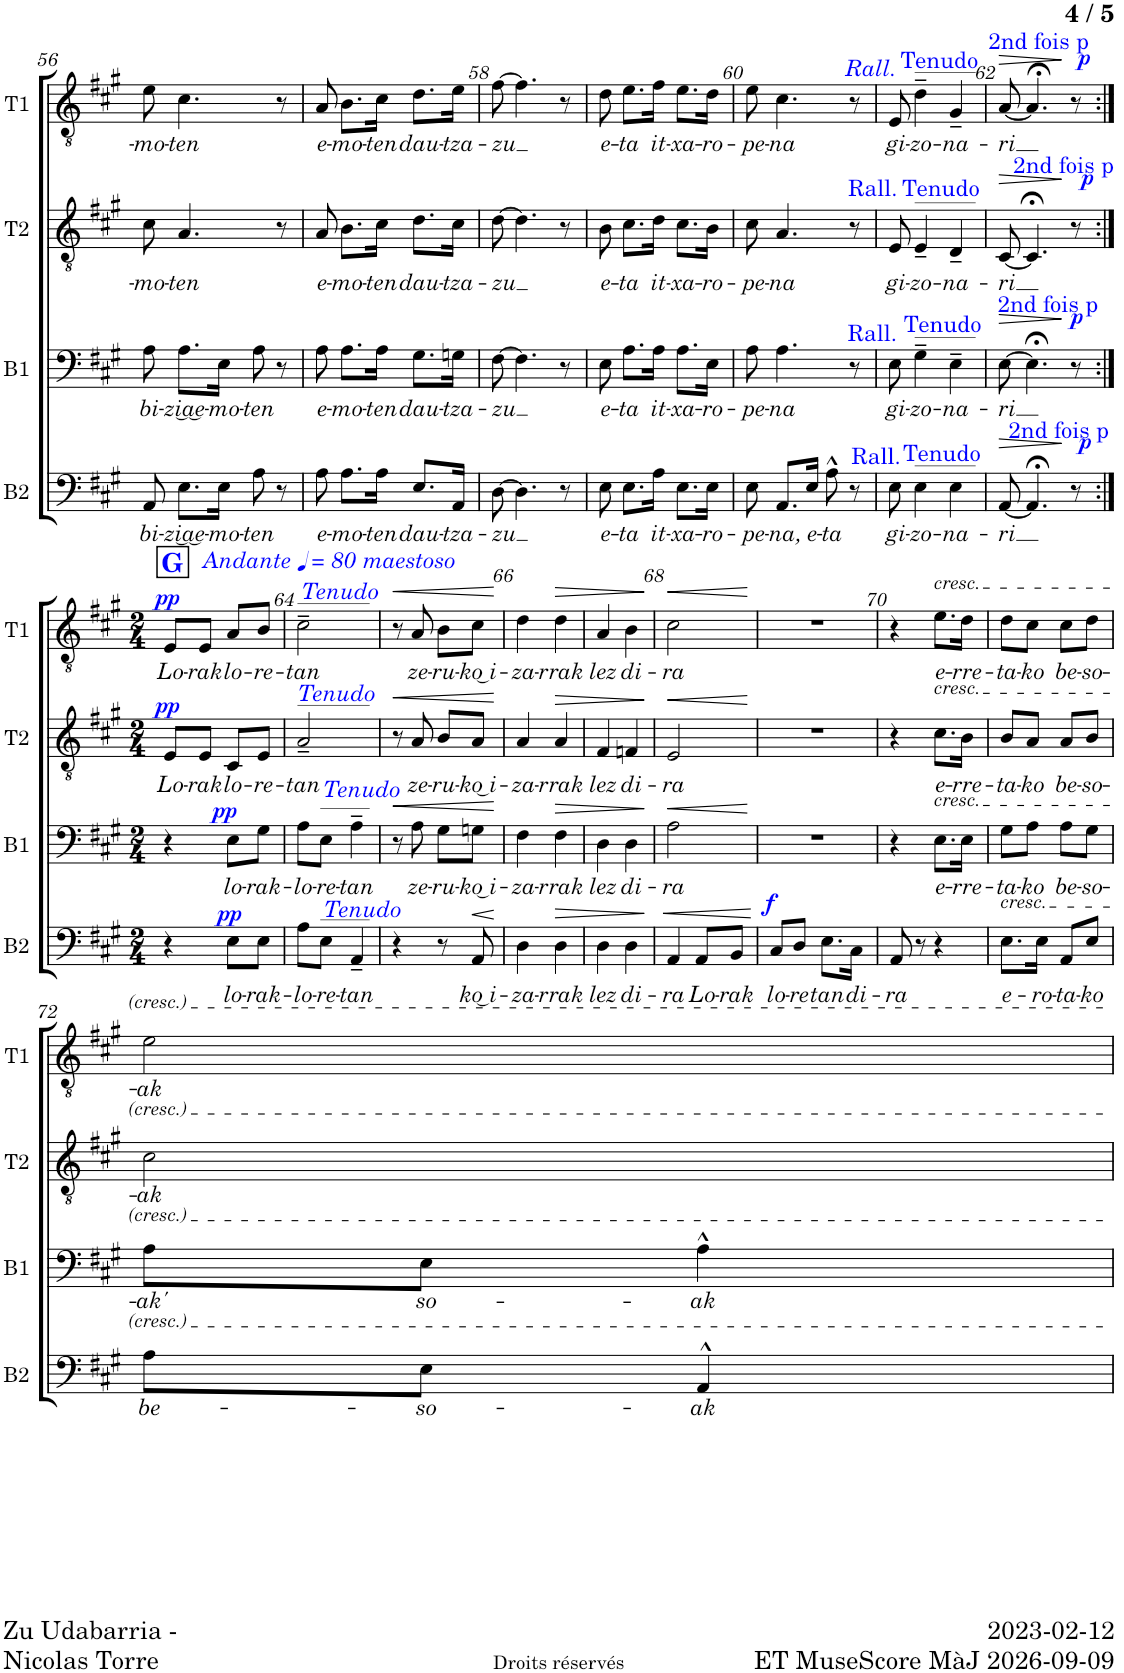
**kern	**text	**dynam	**kern	**text	**dynam	**kern	**text	**dynam	**kern	**text	**dynam
*part4	*part4	*part4	*part3	*part3	*part3	*part2	*part2	*part2	*part1	*part1	*part1
*staff4	*staff4	*staff4	*staff3	*staff3	*staff3	*staff2	*staff2	*staff2	*staff1	*staff1	*staff1
*I"Basse	*	*	*I"Baryton	*	*	*I"Ténor 2	*	*	*I"Ténor 1	*	*
*I'B2	*	*	*I'B1	*	*	*I'T2	*	*	*I'T1	*	*
!!LO:PB:g=z
*clefF4	*	*	*clefF4	*	*	*clefGv2	*	*	*clefGv2	*	*
*k[f#c#g#]	*	*	*k[f#c#g#]	*	*	*k[f#c#g#]	*	*	*k[f#c#g#]	*	*
*M5/8	*	*	*M5/8	*	*	*M5/8	*	*	*M5/8	*	*
=56	=56	=56	=56	=56	=56	=56	=56	=56	=56	=56	=56
!	!LO:LY:b	!	!	!LO:LY:b	!	!	!LO:LY:b	!	!	!LO:LY:b	!
8AA/	bi-	.	8A\	bi-	.	8c#\	-mo-	.	8e\	-mo-	.
!	!LO:LY:b	!	!	!LO:LY:b	!	!	!LO:LY:b	!	!	!LO:LY:b	!
8.E\L	-zi͜a͜e-	.	8.A\L	-zi͜a͜e-	.	4.A/	-ten	.	4.c#\	-ten	.
!	!LO:LY:b	!	!	!LO:LY:b	!	!	!	!	!	!	!
16E\Jk	-mo-	.	16E\Jk	-mo-	.	.	.	.	.	.	.
!	!LO:LY:b	!	!	!LO:LY:b	!	!	!	!	!	!	!
8A\	-ten	.	8A\	-ten	.	.	.	.	.	.	.
8r	.	.	8r	.	.	8r	.	.	8r	.	.
=57	=57	=57	=57	=57	=57	=57	=57	=57	=57	=57	=57
!	!LO:LY:b	!	!	!LO:LY:b	!	!	!LO:LY:b	!	!	!LO:LY:b	!
8A\	e-	.	8A\	e-	.	8A/	e-	.	8A/	e-	.
!	!LO:LY:b	!	!	!LO:LY:b	!	!	!LO:LY:b	!	!	!LO:LY:b	!
8.A\L	-mo-	.	8.A\L	-mo-	.	8.B\L	-mo-	.	8.B\L	-mo-	.
!	!LO:LY:b	!	!	!LO:LY:b	!	!	!LO:LY:b	!	!	!LO:LY:b	!
16A\Jk	-ten	.	16A\Jk	-ten	.	16c#\Jk	-ten	.	16c#\Jk	-ten	.
!	!LO:LY:b	!	!	!LO:LY:b	!	!	!LO:LY:b	!	!	!LO:LY:b	!
8.E/L	dau-	.	8.G#\L	dau-	.	8.d\L	dau-	.	8.d\L	dau-	.
!	!LO:LY:b	!	!	!LO:LY:b	!	!	!LO:LY:b	!	!	!LO:LY:b	!
16AA/Jk	-tza-	.	16Gn\Jk	-tza-	.	16c#\Jk	-tza-	.	16e\Jk	-tza-	.
=58	=58	=58	=58	=58	=58	=58	=58	=58	=58	=58	=58
!	!LO:LY:b	!	!	!LO:LY:b	!	!	!LO:LY:b	!	!	!LO:LY:b	!
[8D\	-zu	.	[8F#\	-zu	.	[8d\	-zu	.	[8f#\	-zu	.
4.D\]	.	.	4.F#\]	.	.	4.d\]	.	.	4.f#\]	.	.
8r	.	.	8r	.	.	8r	.	.	8r	.	.
=59	=59	=59	=59	=59	=59	=59	=59	=59	=59	=59	=59
!	!LO:LY:b	!	!	!LO:LY:b	!	!	!LO:LY:b	!	!	!LO:LY:b	!
8E\	e-	.	8E\	e-	.	8B\	e-	.	8d\	e-	.
!	!LO:LY:b	!	!	!LO:LY:b	!	!	!LO:LY:b	!	!	!LO:LY:b	!
8.E\L	-ta	.	8.A\L	-ta	.	8.c#\L	-ta	.	8.e\L	-ta	.
!	!LO:LY:b	!	!	!LO:LY:b	!	!	!LO:LY:b	!	!	!LO:LY:b	!
16A\Jk	it-	.	16A\Jk	it-	.	16d\Jk	it-	.	16f#\Jk	it-	.
!	!LO:LY:b	!	!	!LO:LY:b	!	!	!LO:LY:b	!	!	!LO:LY:b	!
8.E\L	-xa-	.	8.A\L	-xa-	.	8.c#\L	-xa-	.	8.e\L	-xa-	.
!	!LO:LY:b	!	!	!LO:LY:b	!	!	!LO:LY:b	!	!	!LO:LY:b	!
16E\Jk	-ro-	.	16E\Jk	-ro-	.	16B\Jk	-ro-	.	16d\Jk	-ro-	.
=60	=60	=60	=60	=60	=60	=60	=60	=60	=60	=60	=60
!	!LO:LY:b	!	!	!LO:LY:b	!	!	!LO:LY:b	!	!	!LO:LY:b	!
8E\	-pe-	.	8A\	-pe-	.	8c#\	-pe-	.	8e\	-pe-	.
!	!LO:LY:b	!	!	!LO:LY:b	!	!	!LO:LY:b	!	!	!LO:LY:b	!
8.AA/L	-na,	.	4.A\	-na	.	4.A/	-na	.	4.c#\	-na	.
!	!LO:LY:b	!	!	!	!	!	!	!	!	!	!
16E/Jk	e-	.	.	.	.	.	.	.	.	.	.
!	!LO:LY:b	!	!	!	!	!	!	!	!	!	!
8A^^\	-ta	.	.	.	.	.	.	.	.	.	.
8r	.	.	8r	.	.	8r	.	.	8r	.	.
=61	=61	=61	=61	=61	=61	=61	=61	=61	=61	=61	=61
!	!	!	!	!	!	!	!	!	!LO:TX:a:i:color=#0000FF:t=Rall.	!	!
!	!	!	!	!	!	!LO:TX:a:color=#0000FF:t=Rall.	!	!	!	!	!
!	!	!	!LO:TX:a:color=#0000FF:t=Rall.	!	!	!	!	!	!	!	!
!LO:TX:a:color=#0000FF:t=Rall.	!	!	!	!	!	!	!	!	!	!	!
!	!LO:LY:b	!	!	!LO:LY:b	!	!	!LO:LY:b	!	!	!LO:LY:b	!
*	*	*	*^	*	*	*^	*	*	*^	*	*
8E\	gi-	.	8E\	16ryy	gi-	.	8E/	16ryy	gi-	.	8E/	16ryy	gi-	.
!	!	!	!	!	!	!	!	!	!	!	!	!LO:TX:a:color=#0000FF:t=Tenudo	!	!
!	!	!	!	!	!	!	!	!LO:TX:a:color=#0000FF:t=Tenudo	!	!	!	!	!	!
!	!	!	!	!LO:TX:a:color=#0000FF:t=Tenudo	!	!	!	!	!	!	!	!	!	!
.	.	.	.	2ryy	.	.	.	2ryy	.	.	.	2ryy	.	.
!LO:TX:a:color=#0000FF:t=Tenudo	!	!	!	!	!	!	!	!	!	!	!	!	!	!
!	!LO:LY:b	!	!	!	!LO:LY:b	!	!	!	!LO:LY:b	!	!	!	!LO:LY:b	!
4E\	-zo-	.	4G#~\	.	-zo-	.	4E~/	.	-zo-	.	4d~\	.	-zo-	.
!	!LO:LY:b	!	!	!	!LO:LY:b	!	!	!	!LO:LY:b	!	!	!	!LO:LY:b	!
4E\	-na-	.	4E~\	.	-na-	.	4D~/	.	-na-	.	4G#~/	.	-na-	.
.	.	.	.	16ryy	.	.	.	16ryy	.	.	.	16ryy	.	.
=62	=62	=62	=62	=62	=62	=62	=62	=62	=62	=62	=62	=62	=62	=62
!	!	!	!	!	!	!	!	!	!	!	!LO:TX:a:color=#0000FF:t=2nd fois p	!	!	!
!	!	!	!	!	!	!	!LO:TX:a:color=#0000FF:t=2nd fois p	!	!	!	!	!	!	!
!LO:TX:a:color=#0000FF:t=2nd fois p	!	!	!	!	!	!	!	!	!	!	!	!	!	!
!	!LO:LY:b	!LO:HP:b	!	!	!LO:LY:b	!LO:HP:b	!	!	!LO:LY:b	!LO:HP:b	!	!	!LO:LY:b	!LO:HP:b
*	*	*	*v	*v	*	*	*	*	*	*	*v	*v	*	*
*	*	*	*	*	*	*v	*v	*	*	*	*	*
[8AA/	-ri	>	[8E\	-ri	>	[8C#/	-ri	>	[8A/	-ri	>
!	!	!	!LO:TX:a:color=#0000FF:t=2nd fois p	!	!	!	!	!	!	!	!
4.AA;</]	.	.	4.E;<\]	.	.	4.C#;</]	.	.	4.A;</]	.	.
!	!	!LO:DY:n=1:a	!	!	!LO:DY:n=1:a	!	!	!LO:DY:n=1:a	!	!	!LO:DY:n=1:a
8r	.	] p	8r	.	] p	8r	.	] p	8r	.	] p
!!LO:LB:g=z
=63:|!	=63:|!	=63:|!	=63:|!	=63:|!	=63:|!	=63:|!	=63:|!	=63:|!	=63:|!	=63:|!	=63:|!
!!LO:REH:place=s1:a:B:cj:color=#0000FF:fs=14:t=G
*M2/4	*	*	*M2/4	*	*	*M2/4	*	*	*M2/4	*	*
*	*	*	*	*	*	*	*	*	*MM80	*	*
!	!	!	!	!	!	!	!	!	!LO:TX:a:i:t=Andante	!	!
!	!	!	!	!	!	!	!	!	!LO:TX:a:i:t=maestoso	!	!
!	!	!	!	!	!	!	!LO:LY:b	!LO:DY:a	!	!LO:LY:b	!LO:DY:a
4r	.	.	4r	.	.	8E/L	Lo-	pp	8E/L	Lo-	pp
!	!	!	!	!	!	!	!LO:LY:b	!	!	!LO:LY:b	!
.	.	.	.	.	.	8E/J	-rak	.	8E/J	-rak	.
!	!LO:LY:b	!LO:DY:a	!	!LO:LY:b	!LO:DY:a	!	!LO:LY:b	!	!	!LO:LY:b	!
8E\L	lo-	pp	8E\L	lo-	pp	8C#/L	lo-	.	8A/L	lo-	.
!	!LO:LY:b	!	!	!LO:LY:b	!	!	!LO:LY:b	!	!	!LO:LY:b	!
8E\J	-rak-	.	8G#\J	-rak-	.	8E/J	-re-	.	8B/J	-re-	.
=64	=64	=64	=64	=64	=64	=64	=64	=64	=64	=64	=64
!	!	!	!	!	!	!	!	!	!LO:TX:a:i:color=#0000FF:t=Tenudo	!	!
!	!	!	!	!	!	!LO:TX:a:i:color=#0000FF:t=Tenudo	!	!	!	!	!
!	!LO:LY:b	!	!	!LO:LY:b	!	!	!LO:LY:b	!	!	!LO:LY:b	!
8A\L	lo-	.	8A\L	lo-	.	2A~/	-tan	.	2c#~\	-tan	.
!	!	!	!LO:TX:a:i:color=#0000FF:t=Tenudo	!	!	!	!	!	!	!	!
!LO:TX:a:i:color=#0000FF:t=Tenudo	!	!	!	!	!	!	!	!	!	!	!
!	!LO:LY:b	!	!	!LO:LY:b	!	!	!	!	!	!	!
8E\J	-re-	.	8E\J	-re-	.	.	.	.	.	.	.
!	!LO:LY:b	!	!	!LO:LY:b	!	!	!	!	!	!	!
4AA~/	-tan	.	4A~\	-tan	.	.	.	.	.	.	.
=65	=65	=65	=65	=65	=65	=65	=65	=65	=65	=65	=65
!	!	!	!	!	!LO:HP:b	!	!	!LO:HP:b	!	!	!LO:HP:b
4r	.	.	8r	.	<	8r	.	<	8r	.	<
!	!	!	!	!LO:LY:b	!	!	!LO:LY:b	!	!	!LO:LY:b	!
.	.	.	8A\	ze-	.	8A/	ze-	.	8A/	ze-	.
!	!	!	!	!LO:LY:b	!	!	!LO:LY:b	!	!	!LO:LY:b	!
8r	.	.	8G#\L	-ru-	.	8B/L	-ru-	.	8B\L	-ru-	.
!	!LO:LY:b	!LO:HP:b	!	!LO:LY:b	!	!	!LO:LY:b	!	!	!LO:LY:b	!
8AA/	-ko͜ i-	<	8Gn\J	-ko͜ i-	.	8A/J	-ko͜ i-	.	8c#\J	-ko͜ i-	.
.	.	[	.	.	[	.	.	[	.	.	[
=66	=66	=66	=66	=66	=66	=66	=66	=66	=66	=66	=66
!	!LO:LY:b	!	!	!LO:LY:b	!	!	!LO:LY:b	!	!	!LO:LY:b	!
4D\	-za-	.	4F#\	-za-	.	4A/	-za-	.	4d\	-za-	.
!	!LO:LY:b	!LO:HP:b	!	!LO:LY:b	!LO:HP:b	!	!LO:LY:b	!LO:HP:b	!	!LO:LY:b	!LO:HP:b
4D\	-rrak	>	4F#\	-rrak	>	4A/	-rrak	>	4d\	-rrak	>
=67	=67	=67	=67	=67	=67	=67	=67	=67	=67	=67	=67
!	!LO:LY:b	!	!	!LO:LY:b	!	!	!LO:LY:b	!	!	!LO:LY:b	!
4D\	lez	.	4D\	lez	.	4F#/	lez	.	4A/	lez	.
!	!LO:LY:b	!	!	!LO:LY:b	!	!	!LO:LY:b	!	!	!LO:LY:b	!
4D\	di-	.	4D\	di-	.	4Fn/	di-	.	4B\	di-	.
.	.	]	.	.	]	.	.	]	.	.	]
=68	=68	=68	=68	=68	=68	=68	=68	=68	=68	=68	=68
!	!LO:LY:b	!LO:HP:b	!	!LO:LY:b	!LO:HP:b	!	!LO:LY:b	!LO:HP:b	!	!LO:LY:b	!LO:HP:b
4AA/	-ra	<	2A\	-ra	<	2E/	-ra	<	2c#\	-ra	<
!	!LO:LY:b	!	!	!	!	!	!	!	!	!	!
8AA/L	Lo-	.	.	.	.	.	.	.	.	.	.
!	!LO:LY:b	!	!	!	!	!	!	!	!	!	!
8BB/J	-rak	.	.	.	.	.	.	.	.	.	.
.	.	.	.	.	[	.	.	[	.	.	[
=69	=69	=69	=69	=69	=69	=69	=69	=69	=69	=69	=69
!	!LO:LY:b	!LO:DY:a	!	!	!	!	!	!	!	!	!
8C#/L	lo-	f	2r	.	.	2r	.	.	2r	.	.
!	!LO:LY:b	!	!	!	!	!	!	!	!	!	!
8D/J	-re	[	.	.	.	.	.	.	.	.	.
!	!LO:LY:b	!	!	!	!	!	!	!	!	!	!
8.E\L	tan	.	.	.	.	.	.	.	.	.	.
!	!LO:LY:b	!	!	!	!	!	!	!	!	!	!
16C#\Jk	di-	.	.	.	.	.	.	.	.	.	.
=70	=70	=70	=70	=70	=70	=70	=70	=70	=70	=70	=70
!	!LO:LY:b	!	!	!	!	!	!	!	!	!	!
8AA/	-ra	.	4r	.	.	4r	.	.	4r	.	.
8r	.	.	.	.	.	.	.	.	.	.	.
!	!	!	!	!	!	!	!	!	!LO:TX:a:i:t=cresc.	!	!
!	!	!	!	!	!	!LO:TX:a:i:t=cresc.	!	!	!	!	!
!	!	!	!LO:TX:a:i:t=cresc.	!	!	!	!	!	!	!	!
!	!	!	!	!LO:LY:b	!	!	!LO:LY:b	!	!	!LO:LY:b	!
4r	.	.	8.E\L	e-	.	8.c#\L	e-	.	8.e\L	e-	.
!	!	!	!	!LO:LY:b	!	!	!LO:LY:b	!	!	!LO:LY:b	!
.	.	.	16E\Jk	-rre-	.	16B\Jk	-rre-	.	16d\Jk	-rre-	.
=71	=71	=71	=71	=71	=71	=71	=71	=71	=71	=71	=71
!LO:TX:a:i:t=cresc.	!	!	!	!	!	!	!	!	!	!	!
!	!LO:LY:b	!	!	!LO:LY:b	!	!	!LO:LY:b	!	!	!LO:LY:b	!
8.E\L	e-	.	8G#\L	-ta-	.	8B/L	-ta-	.	8d\L	-ta-	.
!	!	!	!	!LO:LY:b	!	!	!LO:LY:b	!	!	!LO:LY:b	!
.	.	.	8A\J	-ko	.	8A/J	-ko	.	8c#\J	-ko	.
!	!LO:LY:b	!	!	!	!	!	!	!	!	!	!
16E\Jk	-ro-	.	.	.	.	.	.	.	.	.	.
!	!LO:LY:b	!	!	!LO:LY:b	!	!	!LO:LY:b	!	!	!LO:LY:b	!
8AA/L	-ta-	.	8A\L	be-	.	8A/L	be-	.	8c#\L	be-	.
!	!LO:LY:b	!	!	!LO:LY:b	!	!	!LO:LY:b	!	!	!LO:LY:b	!
8E/J	-ko	.	8G#\J	-so-	.	8B/J	-so-	.	8d\J	-so-	.
!!LO:LB:g=z
=72	=72	=72	=72	=72	=72	=72	=72	=72	=72	=72	=72
!	!LO:LY:b	!	!	!LO:LY:b	!	!	!LO:LY:b	!	!	!LO:LY:b	!
8A\L	be-	.	8A\L	-ak'	.	2c#\	-ak	.	2e\	-ak	.
!	!LO:LY:b	!	!	!LO:LY:b	!	!	!	!	!	!	!
8E\J	-so-	.	8E\J	so-	.	.	.	.	.	.	.
!	!LO:LY:b	!	!	!LO:LY:b	!	!	!	!	!	!	!
4AA^^/	-ak	.	4A^^\	-ak	.	.	.	.	.	.	.
=	=	=	=	=	=	=	=	=	=	=	=
*-	*-	*-	*-	*-	*-	*-	*-	*-	*-	*-	*-
